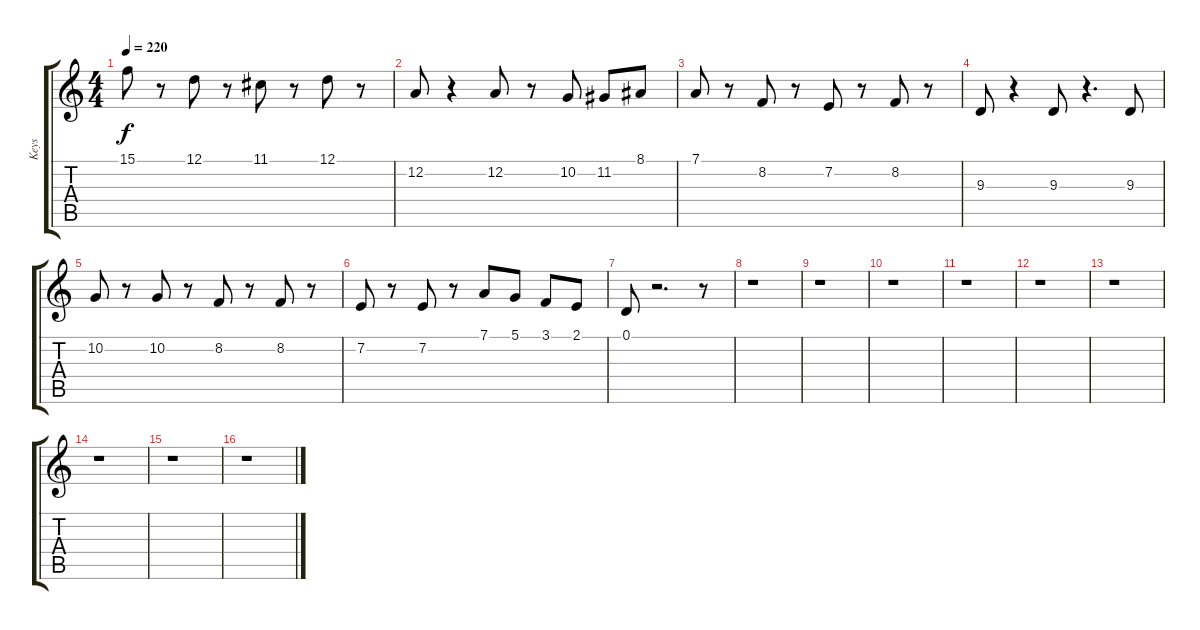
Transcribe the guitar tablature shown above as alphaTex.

\track ("Keys" "Keys") {instrument musicbox}
\staff {score tabs}
\tuning (D4 A3 F3 C3 G2 D2) {hide}
\ts (4 4)
\tempo 220
\clef g2
\ks c
15.1.8{dy f} r.8 12.1.8 r.8 11.1.8 r.8 12.1.8 r.8 |
12.2.8 r.4 12.2.8 r.8 10.2.8 11.2.8 8.1.8 |
7.1.8 r.8 8.2.8 r.8 7.2.8 r.8 8.2.8 r.8 |
9.3.8 r.4 9.3.8 r.4{d} 9.3.8 |
10.2.8 r.8 10.2.8 r.8 8.2.8 r.8 8.2.8 r.8 |
7.2.8 r.8 7.2.8 r.8 7.1.8 5.1.8 3.1.8 2.1.8 |
0.1.8 r.2{d} r.8 |
r.1 |
r.1 |
r.1 |
r.1 |
r.1 |
r.1 |
r.1 |
r.1 |
r.1
